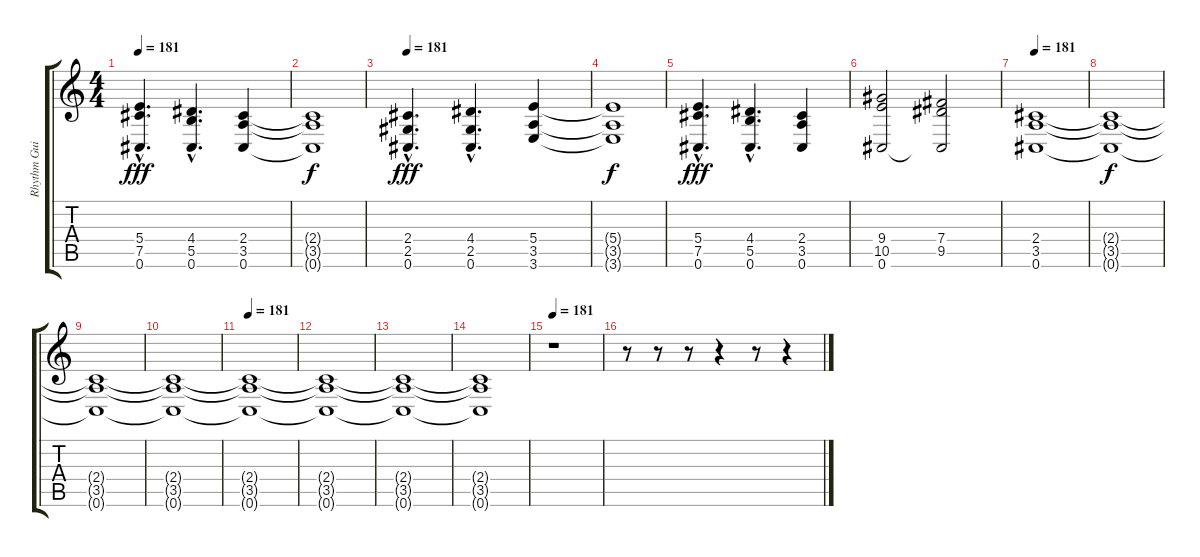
\track ("Rhythm Guitar" "Rhythm Gui") {instrument distortionguitar}
\staff {score tabs}
\tuning (Db4 Ab3 E3 B2 Gb2 Db2) {hide}
\ts (4 4)
\tempo 181
\clef g2
\ks c
(5.4{hac} 7.5{hac} 0.6{hac}).4{d dy fff} (4.4{hac} 5.5{hac} 0.6{hac}).4{d} (2.4 3.5 0.6).4 |
(2.4{t} 3.5{t} 0.6{t}).1{dy f} |
\tempo 181
(2.4{hac} 2.5{hac} 0.6{hac}).4{d dy fff} (4.4{hac} 2.5{hac} 0.6{hac}).4{d} (5.4 3.5 3.6).4 |
(5.4{t} 3.5{t} 3.6{t}).1{dy f} |
(5.4{hac} 7.5{hac} 0.6{hac}).4{d dy fff} (4.4{hac} 5.5{hac} 0.6{hac}).4{d} (2.4 3.5 0.6).4 |
(9.4 10.5 0.6).2 (7.4 9.5 0.6{t}).2 |
\tempo 181
(2.4 3.5 0.6).1{volume 8} |
(2.4{t} 3.5{t} 0.6{t}).1{dy f} |
(2.4{t} 3.5{t} 0.6{t}).1 |
(2.4{t} 3.5{t} 0.6{t}).1 |
\tempo 181
(2.4{t} 3.5{t} 0.6{t}).1{volume 0} |
(2.4{t} 3.5{t} 0.6{t}).1 |
(2.4{t} 3.5{t} 0.6{t}).1 |
(2.4{t} 3.5{t} 0.6{t}).1 |
\tempo 181
r.1{volume 14} |
r.8 r.8 r.8 r.4 r.8 r.4
